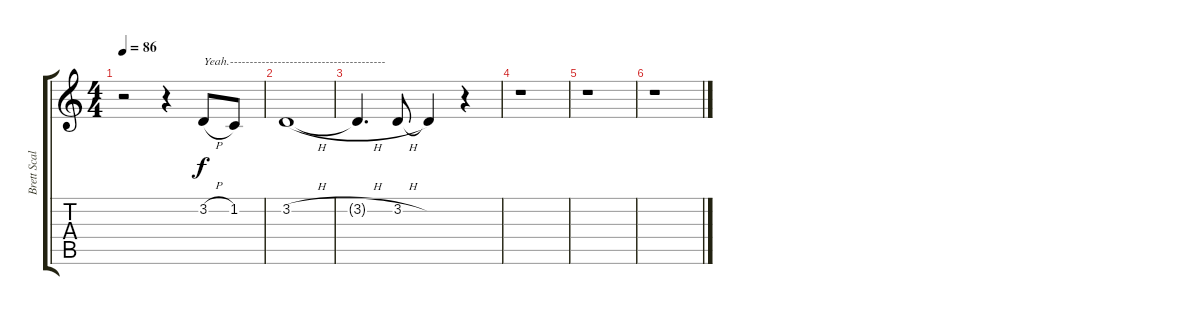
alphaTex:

\track ("Brett Scallions (Vocals)" "Brett Scal") {instrument violin}
\staff {score tabs}
\tuning (E4 B3 G3 D3 A2 E2) {hide}
\ts (4 4)
\tempo 86
\clef g2
\ks c
r.2{dy f} r.4 3.2{h}.8{txt "Yeah.---------------------------------------"} 1.2.8 |
3.2{h}.1 |
3.2{h t}.4{d} 3.2{h}.8 3.2{t}.4 r.4 |
r.1 |
r.1 |
r.1
